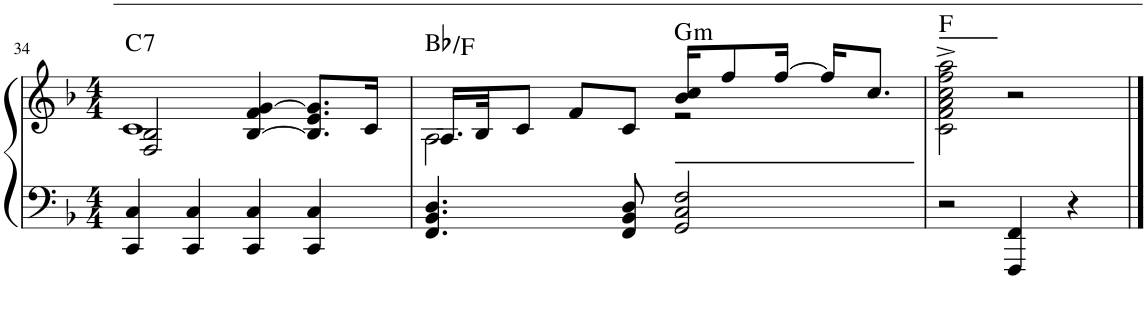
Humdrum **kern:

**kern	**kern	**harte
*part1	*part1	*part1
*staff2	*staff1	*
*I"Piano	*	*
*I'Pno	*	*
!!LO:PB:g=z
*clefF4	*clefG2	*
*k[b-]	*k[b-]	*
*M4/4	*M4/4	*
=34	=34	=34
*	*^	*
!	!	!	!LO:H:kt=7
4CC/ 4C/	2F/ 2B-/	1c	C:7
4CC/ 4C/	.	.	.
4CC/ 4C/	[4B-/ 4f/ [4g/	.	.
4CC/ 4C/	8.B-/] 8.e/ 8.g/]L	.	.
.	16c/Jk	.	.
=35	=35	=35	=35
4.FF/ 4.BB-/ 4.D/	16.A/LL	2A\	Bb:maj/5
.	32B-/JK	.	.
.	8c/J	.	.
.	8f/L	.	.
8FF/ 8BB-/ 8D/	8c/J	.	.
!	!	!	!LO:H:kt=m
2GG/ 2C/ 2F/	16b-/ 16cc/KL	2r	G:min
.	8ff/	.	.
.	[16ff/Jk	.	.
.	16ff/KL]	.	.
.	8.cc/J	.	.
*	*v	*v	*
=36	=36	=36
2r	2c\^ 2f\^ 2a\^ 2cc\^ 2ff\^ 2aa\^	.
4FFF/ 4FF/	2r	.
4r	.	.
==	==	==
*-	*-	*-
